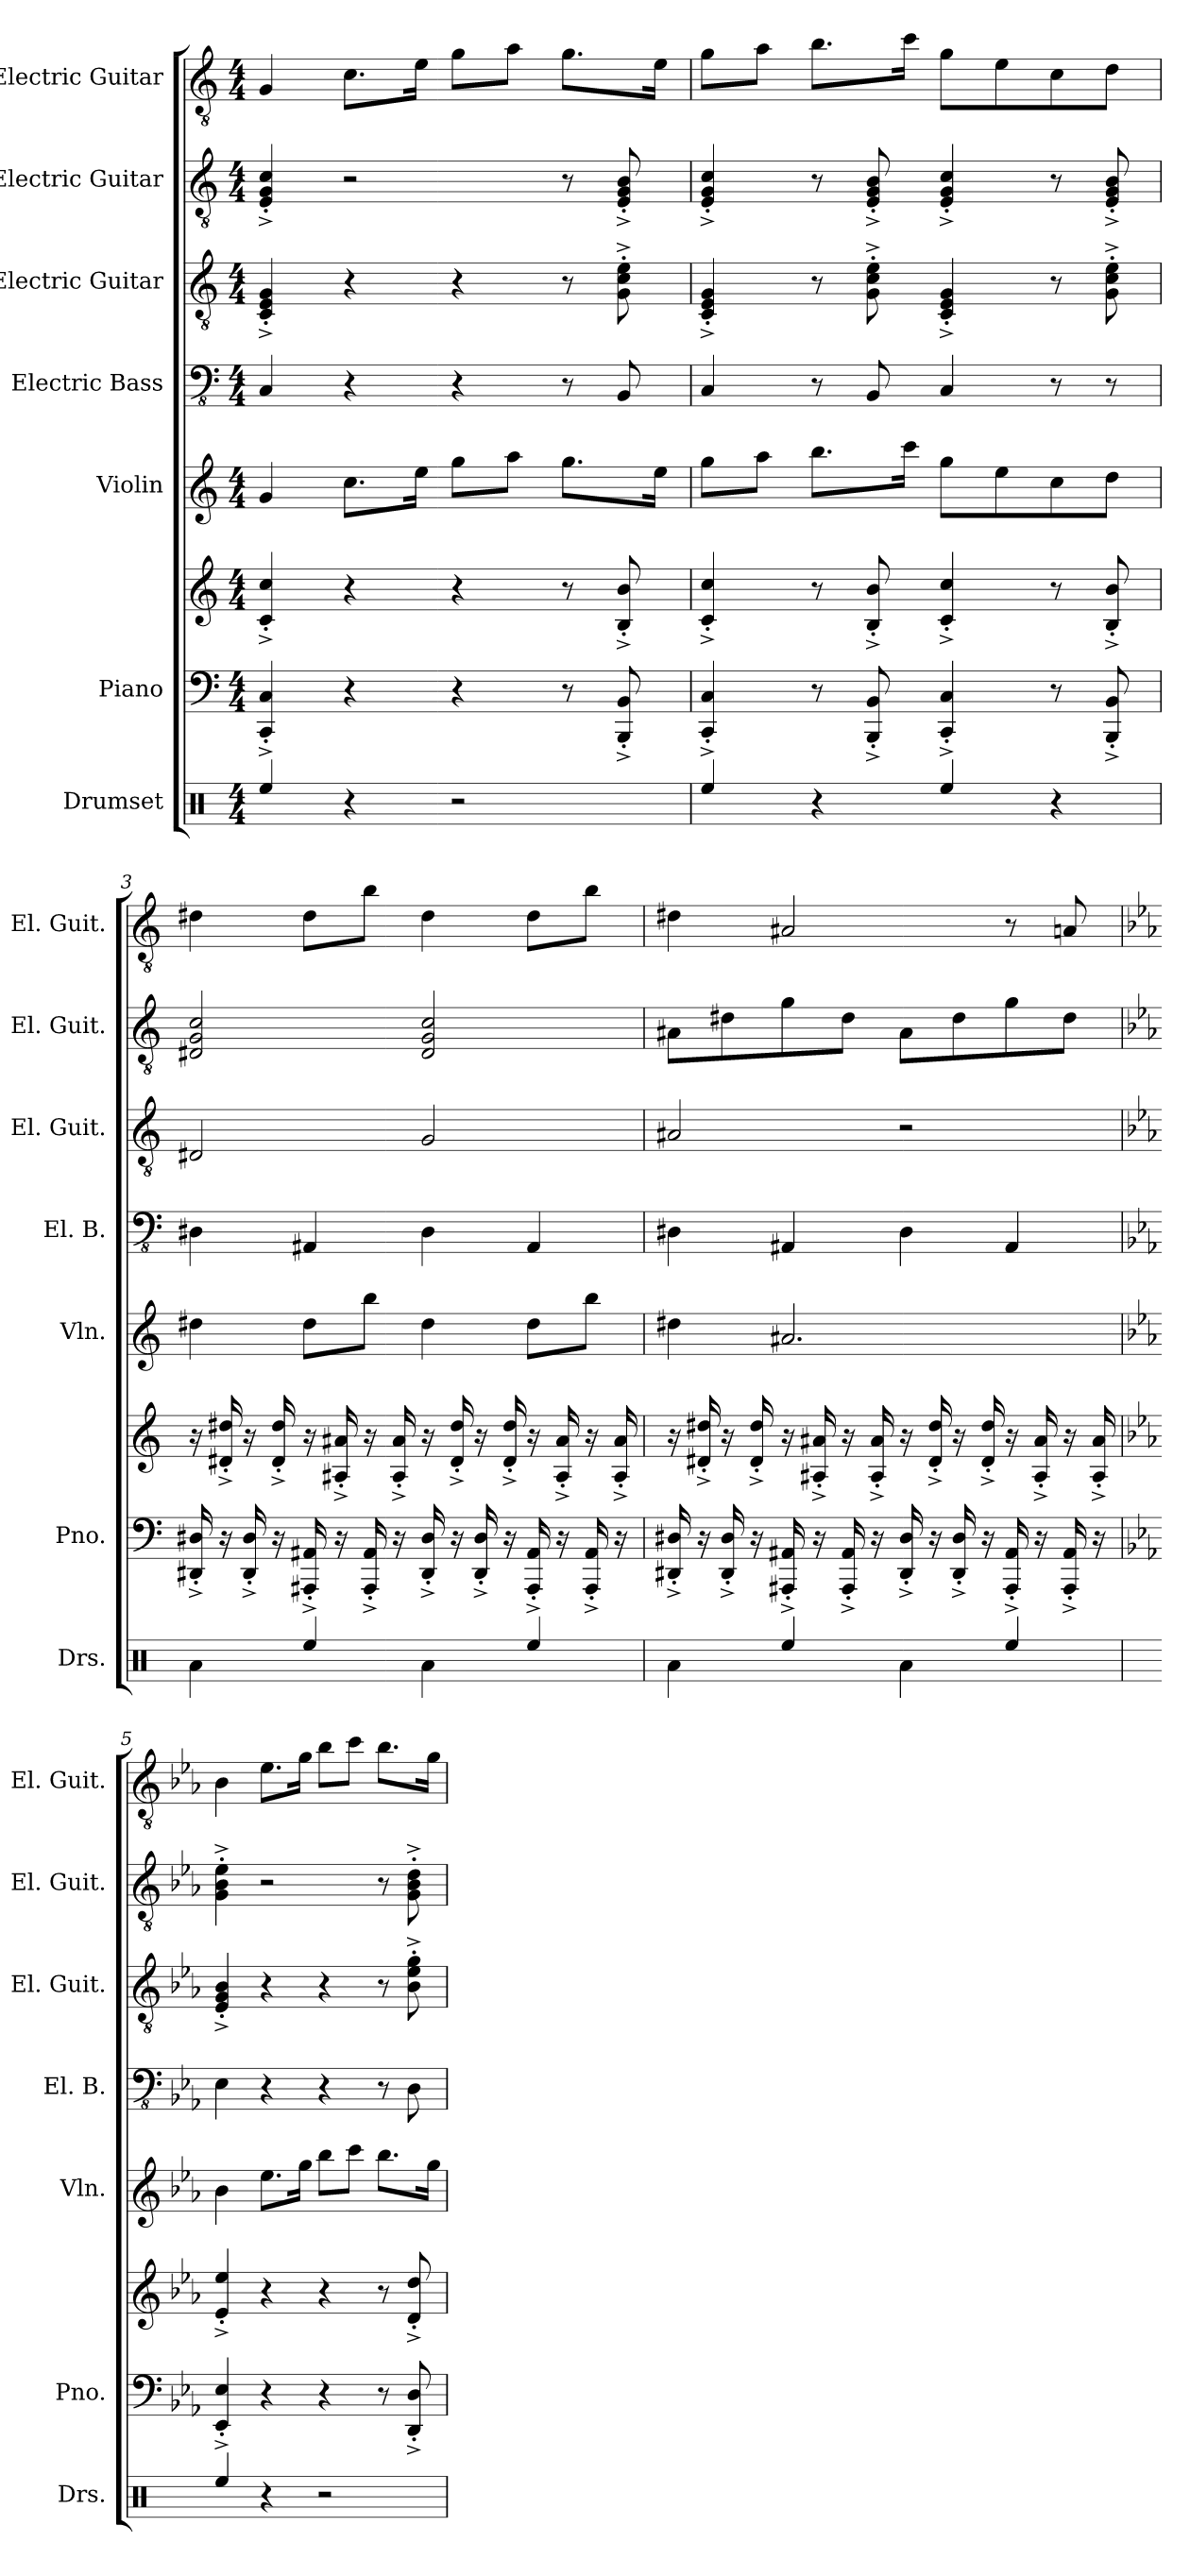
**kern	**kern	**kern	**kern	**kern	**kern	**kern	**kern
*part7	*part6	*part6	*part5	*part4	*part3	*part2	*part1
*staff8	*staff7	*staff6	*staff5	*staff4	*staff3	*staff2	*staff1
*I"Drumset	*I"Piano	*	*I"Violin	*I"Electric Bass	*I"Electric Guitar	*I"Electric Guitar	*I"Electric Guitar
*I'Drs.	*I'Pno.	*	*I'Vln.	*I'El. B.	*I'El. Guit.	*I'El. Guit.	*I'El. Guit.
*clefX	*clefF4	*clefG2	*clefG2	*clefFv4	*clefGv2	*clefGv2	*clefGv2
*k[]	*k[]	*k[]	*k[]	*k[]	*k[]	*k[]	*k[]
*M4/4	*M4/4	*M4/4	*M4/4	*M4/4	*M4/4	*M4/4	*M4/4
*MM140	*MM140	*MM140	*MM140	*MM140	*MM140	*MM140	*MM140
=1	=1	=1	=1	=1	=1	=1	=1
4Ree/	4CC/^' 4C/^'	4c/^' 4cc/^'	4g/	4CC/	4C/^' 4E/^' 4G/^'	4E/^' 4G/^' 4c/^'	4G/
4r	4r	4r	8.cc\L	4r	4r	2r	8.c\L
.	.	.	16ee\Jk	.	.	.	16e\Jk
2r	4r	4r	8gg\L	4r	4r	.	8g\L
.	.	.	8aa\J	.	.	.	8a\J
.	8r	8r	8.gg\L	8r	8r	8r	8.g\L
.	8BBB/^' 8BB/^'	8B/^' 8b/^'	.	8BBB/	8G\^' 8c\^' 8e\^'	8E/^' 8G/^' 8B/^'	.
.	.	.	16ee\Jk	.	.	.	16e\Jk
=2	=2	=2	=2	=2	=2	=2	=2
4Ree/	4CC/^' 4C/^'	4c/^' 4cc/^'	8gg\L	4CC/	4C/^' 4E/^' 4G/^'	4E/^' 4G/^' 4c/^'	8g\L
.	.	.	8aa\J	.	.	.	8a\J
4r	8r	8r	8.bb\L	8r	8r	8r	8.b\L
.	8BBB/^' 8BB/^'	8B/^' 8b/^'	.	8BBB/	8G\^' 8c\^' 8e\^'	8E/^' 8G/^' 8B/^'	.
.	.	.	16ccc\Jk	.	.	.	16cc\Jk
4Ree/	4CC/^' 4C/^'	4c/^' 4cc/^'	8gg\L	4CC/	4C/^' 4E/^' 4G/^'	4E/^' 4G/^' 4c/^'	8g\L
.	.	.	8ee\	.	.	.	8e\
4r	8r	8r	8cc\	8r	8r	8r	8c\
.	8BBB/^' 8BB/^'	8B/^' 8b/^'	8dd\J	8r	8G\^' 8c\^' 8e\^'	8E/^' 8G/^' 8B/^'	8d\J
!!LO:PB:g=z
=3	=3	=3	=3	=3	=3	=3	=3
4Ra\	16DD#X/^' 16D#X/^'	16r	4dd#X\	4DD#X\	2D#X/	2D#X/ 2G/ 2c/	4d#X\
.	16r	16d#X/^' 16dd#X/^'	.	.	.	.	.
.	16DD#/^' 16D#/^'	16r	.	.	.	.	.
.	16r	16d#/^' 16dd#/^'	.	.	.	.	.
4Ree/	16AAA#X/^' 16AA#X/^'	16r	8dd#\L	4AAA#X/	.	.	8d#\L
.	16r	16A#X/^' 16a#X/^'	.	.	.	.	.
.	16AAA#/^' 16AA#/^'	16r	8bb\J	.	.	.	8b\J
.	16r	16A#/^' 16a#/^'	.	.	.	.	.
4Ra\	16DD#/^' 16D#/^'	16r	4dd#\	4DD#\	2G/	2D#/ 2G/ 2c/	4d#\
.	16r	16d#/^' 16dd#/^'	.	.	.	.	.
.	16DD#/^' 16D#/^'	16r	.	.	.	.	.
.	16r	16d#/^' 16dd#/^'	.	.	.	.	.
4Ree/	16AAA#/^' 16AA#/^'	16r	8dd#\L	4AAA#/	.	.	8d#\L
.	16r	16A#/^' 16a#/^'	.	.	.	.	.
.	16AAA#/^' 16AA#/^'	16r	8bb\J	.	.	.	8b\J
.	16r	16A#/^' 16a#/^'	.	.	.	.	.
!!LO:PB:g=z
=4	=4	=4	=4	=4	=4	=4	=4
4Ra\	16DD#X/^' 16D#X/^'	16r	4dd#X\	4DD#X\	2A#X/	8A#X\L	4d#X\
.	16r	16d#X/^' 16dd#X/^'	.	.	.	.	.
.	16DD#/^' 16D#/^'	16r	.	.	.	8d#X\	.
.	16r	16d#/^' 16dd#/^'	.	.	.	.	.
4Ree/	16AAA#X/^' 16AA#X/^'	16r	2.a#X/	4AAA#X/	.	8g\	2A#X/
.	16r	16A#X/^' 16a#X/^'	.	.	.	.	.
.	16AAA#/^' 16AA#/^'	16r	.	.	.	8d#\J	.
.	16r	16A#/^' 16a#/^'	.	.	.	.	.
4Ra\	16DD#/^' 16D#/^'	16r	.	4DD#\	2r	8A#\L	.
.	16r	16d#/^' 16dd#/^'	.	.	.	.	.
.	16DD#/^' 16D#/^'	16r	.	.	.	8d#\	.
.	16r	16d#/^' 16dd#/^'	.	.	.	.	.
4Ree/	16AAA#/^' 16AA#/^'	16r	.	4AAA#/	.	8g\	8r
.	16r	16A#/^' 16a#/^'	.	.	.	.	.
.	16AAA#/^' 16AA#/^'	16r	.	.	.	8d#\J	8An/
.	16r	16A#/^' 16a#/^'	.	.	.	.	.
=5	=5	=5	=5	=5	=5	=5	=5
*	*k[b-e-a-]	*k[b-e-a-]	*k[b-e-a-]	*k[b-e-a-]	*k[b-e-a-]	*k[b-e-a-]	*k[b-e-a-]
4Ree/	4EE-/^' 4E-/^'	4e-/^' 4ee-/^'	4b-\	4EE-\	4E-/^' 4G/^' 4B-/^'	4G\^' 4B-\^' 4e-\^'	4B-\
4r	4r	4r	8.ee-\L	4r	4r	2r	8.e-\L
.	.	.	16gg\Jk	.	.	.	16g\Jk
2r	4r	4r	8bb-\L	4r	4r	.	8b-\L
.	.	.	8ccc\J	.	.	.	8cc\J
.	8r	8r	8.bb-\L	8r	8r	8r	8.b-\L
.	8DD/^' 8D/^'	8d/^' 8dd/^'	.	8DD\	8B-\^' 8e-\^' 8g\^'	8G\^' 8B-\^' 8d\^'	.
.	.	.	16gg\Jk	.	.	.	16g\Jk
=	=	=	=	=	=	=	=
*-	*-	*-	*-	*-	*-	*-	*-
